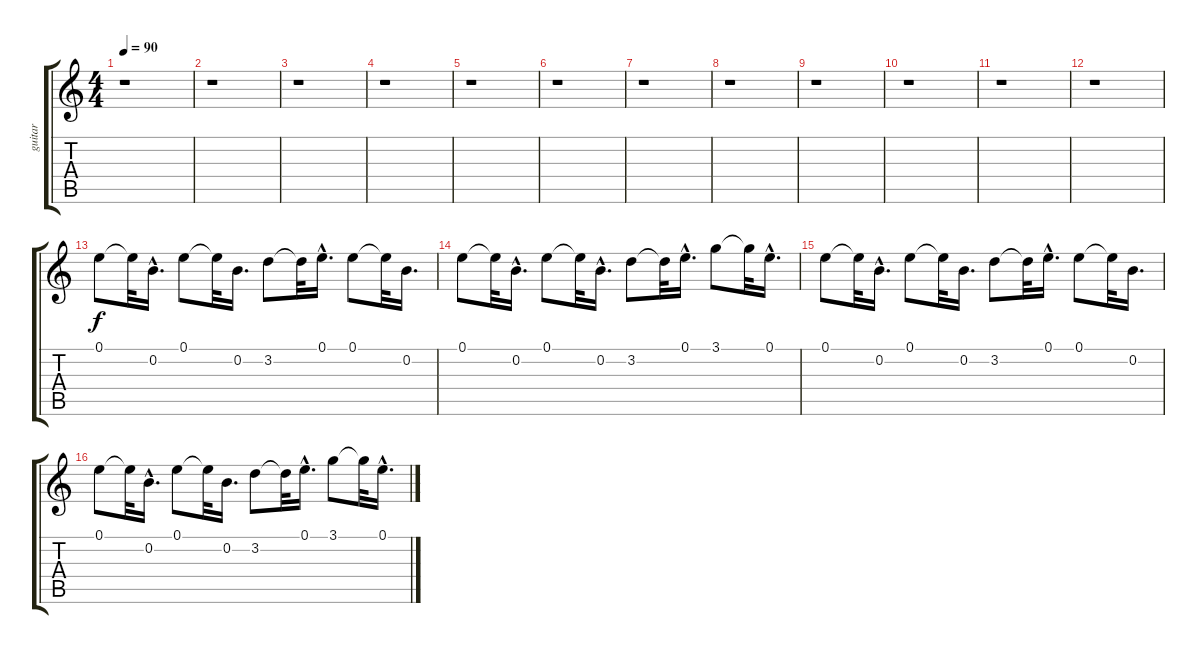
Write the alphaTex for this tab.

\track ("guitar" "guitar") {instrument overdrivenguitar}
\staff {score tabs}
\tuning (E4 B3 G3 D3 A2 E2) {hide}
\ts (4 4)
\tempo 90
\clef g2
\ks c
r.1{dy f} |
r.1 |
r.1 |
r.1 |
r.1 |
r.1 |
r.1 |
r.1 |
r.1 |
r.1 |
r.1 |
r.1 |
0.1.8 0.1{t}.32 0.2{hac}.16{d} 0.1.8 0.1{t}.32 0.2.16{d} 3.2.8 3.2{t}.32 0.1{hac}.16{d} 0.1.8 0.1{t}.32 0.2.16{d} |
0.1.8 0.1{t}.32 0.2{hac}.16{d} 0.1.8 0.1{t}.32 0.2{hac}.16{d} 3.2.8 3.2{t}.32 0.1{hac}.16{d} 3.1.8 3.1{t}.32 0.1{hac}.16{d} |
0.1.8 0.1{t}.32 0.2{hac}.16{d} 0.1.8 0.1{t}.32 0.2.16{d} 3.2.8 3.2{t}.32 0.1{hac}.16{d} 0.1.8 0.1{t}.32 0.2.16{d} |
0.1.8 0.1{t}.32 0.2{hac}.16{d} 0.1.8 0.1{t}.32 0.2.16{d} 3.2.8 3.2{t}.32 0.1{hac}.16{d} 3.1.8 3.1{t}.32 0.1{hac}.16{d}
